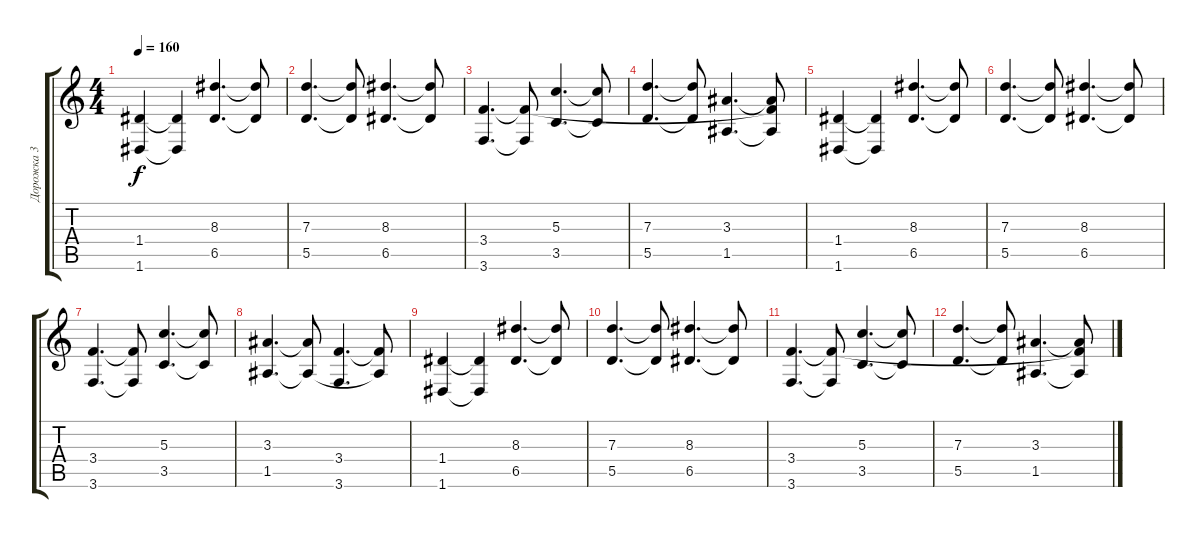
\track ("Дорожка 3" "Дорожка 3") {instrument overdrivenguitar}
\staff {score tabs}
\tuning (E4 B3 G3 D3 A2 D2) {hide}
\ts (4 4)
\tempo 160
\clef g2
\ks c
(1.4 1.6).4{dy f} (1.4{t} 1.6{t}).4 (8.3 6.5).4{d} (8.3{t} 6.5{t}).8 |
(7.3 5.5).4{d} (7.3{t} 5.5{t}).8 (8.3 6.5).4{d} (8.3{t} 6.5{t}).8 |
(3.4 3.6).4{d} (3.4{t} 3.6{t}).8 (5.3 3.5).4{d} (5.3{t} 3.5{t}).8 |
(7.3 5.5).4{d} (7.3{t} 5.5{t}).8 (3.3 1.5).4{d} (3.3{t} 3.4{t} 1.5{t}).8 |
(1.4 1.6).4 (1.4{t} 1.6{t}).4 (8.3 6.5).4{d} (8.3{t} 6.5{t}).8 |
(7.3 5.5).4{d} (7.3{t} 5.5{t}).8 (8.3 6.5).4{d} (8.3{t} 6.5{t}).8 |
(3.4 3.6).4{d} (3.4{t} 3.6{t}).8 (5.3 3.5).4{d} (5.3{t} 3.5{t}).8 |
(3.3 1.5).4{d} (3.3{t} 1.5{t}).8 (3.4 3.6).4{d} (3.4{t} 1.5{t}).8 |
(1.4 1.6).4 (1.4{t} 1.6{t}).4 (8.3 6.5).4{d} (8.3{t} 6.5{t}).8 |
(7.3 5.5).4{d} (7.3{t} 5.5{t}).8 (8.3 6.5).4{d} (8.3{t} 6.5{t}).8 |
(3.4 3.6).4{d} (3.4{t} 3.6{t}).8 (5.3 3.5).4{d} (5.3{t} 3.5{t}).8 |
(7.3 5.5).4{d} (7.3{t} 5.5{t}).8 (3.3 1.5).4{d} (3.3{t} 3.4{t} 1.5{t}).8
